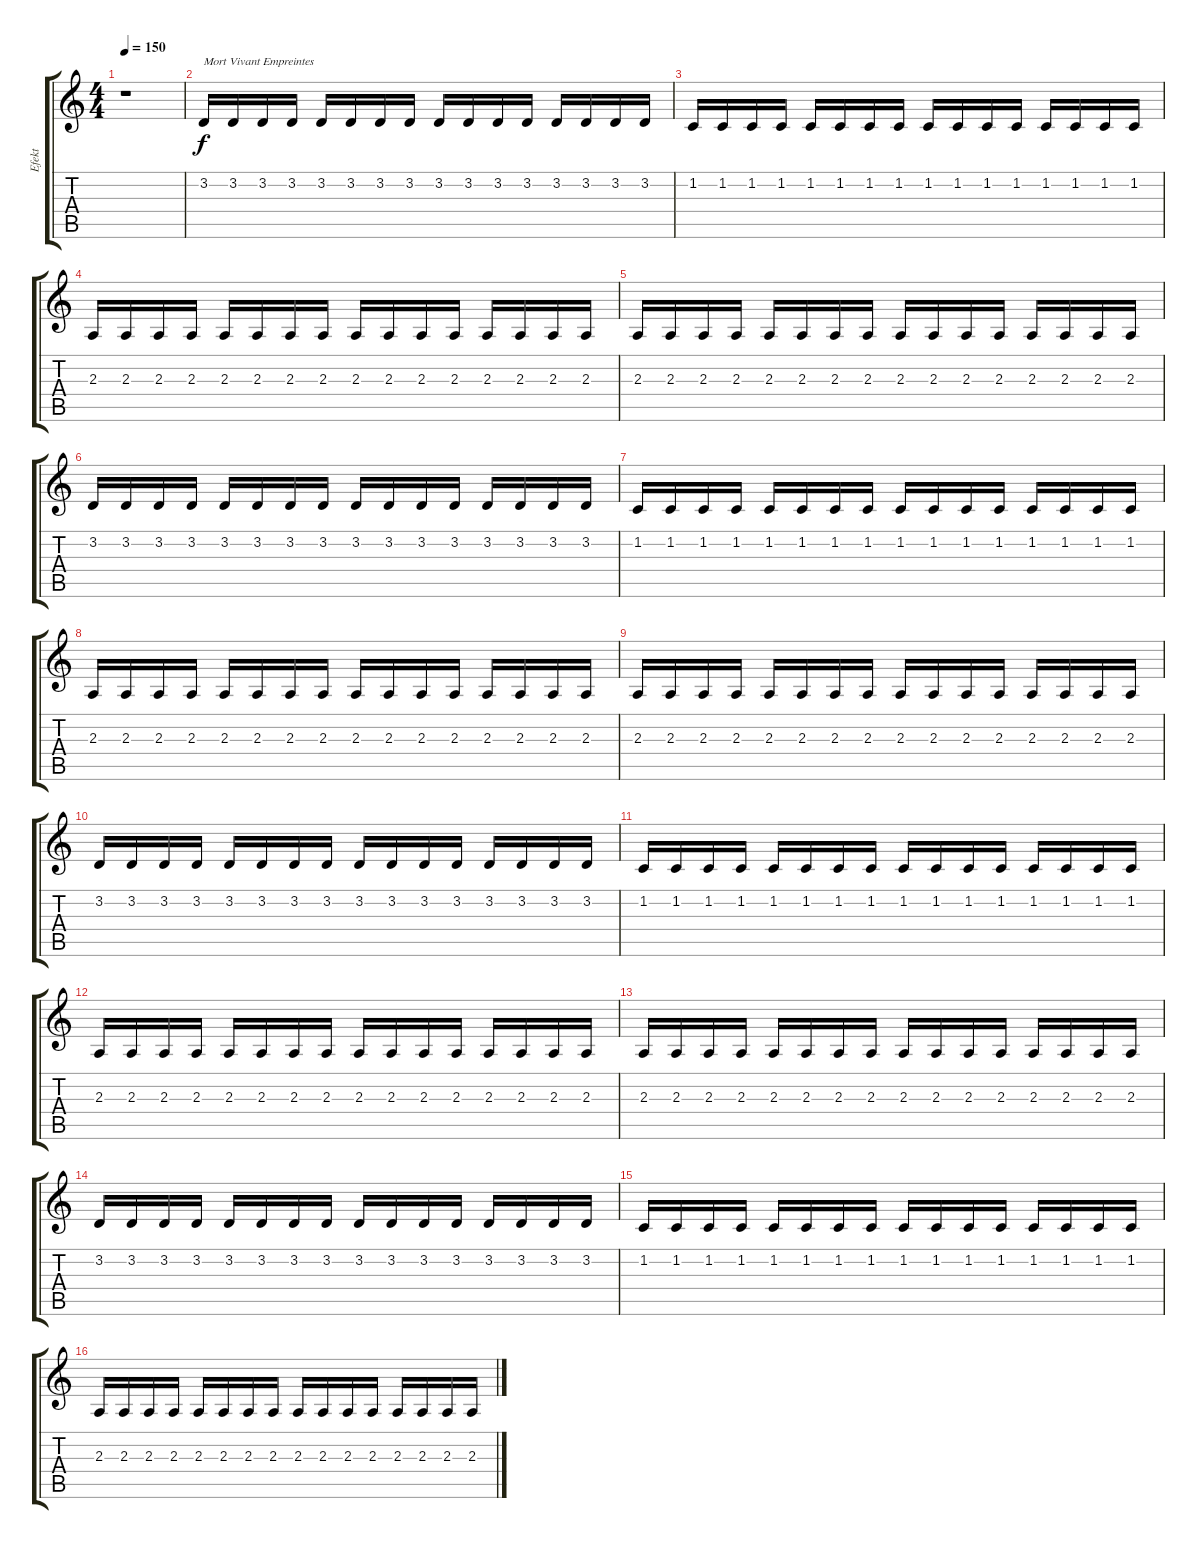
\track ("Efekt" "Efekt") {instrument pad3polysynth}
\staff {score tabs}
\tuning (E4 B3 G3 D3 A2 E2) {hide}
\ts (4 4)
\tempo 150
\clef g2
\ks c
r.1{dy f} |
3.2.16{txt "Mort Vivant Empreintes"} 3.2.16 3.2.16 3.2.16 3.2.16 3.2.16 3.2.16 3.2.16 3.2.16 3.2.16 3.2.16 3.2.16 3.2.16 3.2.16 3.2.16 3.2.16 |
1.2.16 1.2.16 1.2.16 1.2.16 1.2.16 1.2.16 1.2.16 1.2.16 1.2.16 1.2.16 1.2.16 1.2.16 1.2.16 1.2.16 1.2.16 1.2.16 |
2.3.16 2.3.16 2.3.16 2.3.16 2.3.16 2.3.16 2.3.16 2.3.16 2.3.16 2.3.16 2.3.16 2.3.16 2.3.16 2.3.16 2.3.16 2.3.16 |
2.3.16 2.3.16 2.3.16 2.3.16 2.3.16 2.3.16 2.3.16 2.3.16 2.3.16 2.3.16 2.3.16 2.3.16 2.3.16 2.3.16 2.3.16 2.3.16 |
3.2.16 3.2.16 3.2.16 3.2.16 3.2.16 3.2.16 3.2.16 3.2.16 3.2.16 3.2.16 3.2.16 3.2.16 3.2.16 3.2.16 3.2.16 3.2.16 |
1.2.16 1.2.16 1.2.16 1.2.16 1.2.16 1.2.16 1.2.16 1.2.16 1.2.16 1.2.16 1.2.16 1.2.16 1.2.16 1.2.16 1.2.16 1.2.16 |
2.3.16 2.3.16 2.3.16 2.3.16 2.3.16 2.3.16 2.3.16 2.3.16 2.3.16 2.3.16 2.3.16 2.3.16 2.3.16 2.3.16 2.3.16 2.3.16 |
2.3.16 2.3.16 2.3.16 2.3.16 2.3.16 2.3.16 2.3.16 2.3.16 2.3.16 2.3.16 2.3.16 2.3.16 2.3.16 2.3.16 2.3.16 2.3.16 |
3.2.16 3.2.16 3.2.16 3.2.16 3.2.16 3.2.16 3.2.16 3.2.16 3.2.16 3.2.16 3.2.16 3.2.16 3.2.16 3.2.16 3.2.16 3.2.16 |
1.2.16 1.2.16 1.2.16 1.2.16 1.2.16 1.2.16 1.2.16 1.2.16 1.2.16 1.2.16 1.2.16 1.2.16 1.2.16 1.2.16 1.2.16 1.2.16 |
2.3.16 2.3.16 2.3.16 2.3.16 2.3.16 2.3.16 2.3.16 2.3.16 2.3.16 2.3.16 2.3.16 2.3.16 2.3.16 2.3.16 2.3.16 2.3.16 |
2.3.16 2.3.16 2.3.16 2.3.16 2.3.16 2.3.16 2.3.16 2.3.16 2.3.16 2.3.16 2.3.16 2.3.16 2.3.16 2.3.16 2.3.16 2.3.16 |
3.2.16 3.2.16 3.2.16 3.2.16 3.2.16 3.2.16 3.2.16 3.2.16 3.2.16 3.2.16 3.2.16 3.2.16 3.2.16 3.2.16 3.2.16 3.2.16 |
1.2.16 1.2.16 1.2.16 1.2.16 1.2.16 1.2.16 1.2.16 1.2.16 1.2.16 1.2.16 1.2.16 1.2.16 1.2.16 1.2.16 1.2.16 1.2.16 |
2.3.16 2.3.16 2.3.16 2.3.16 2.3.16 2.3.16 2.3.16 2.3.16 2.3.16 2.3.16 2.3.16 2.3.16 2.3.16 2.3.16 2.3.16 2.3.16
